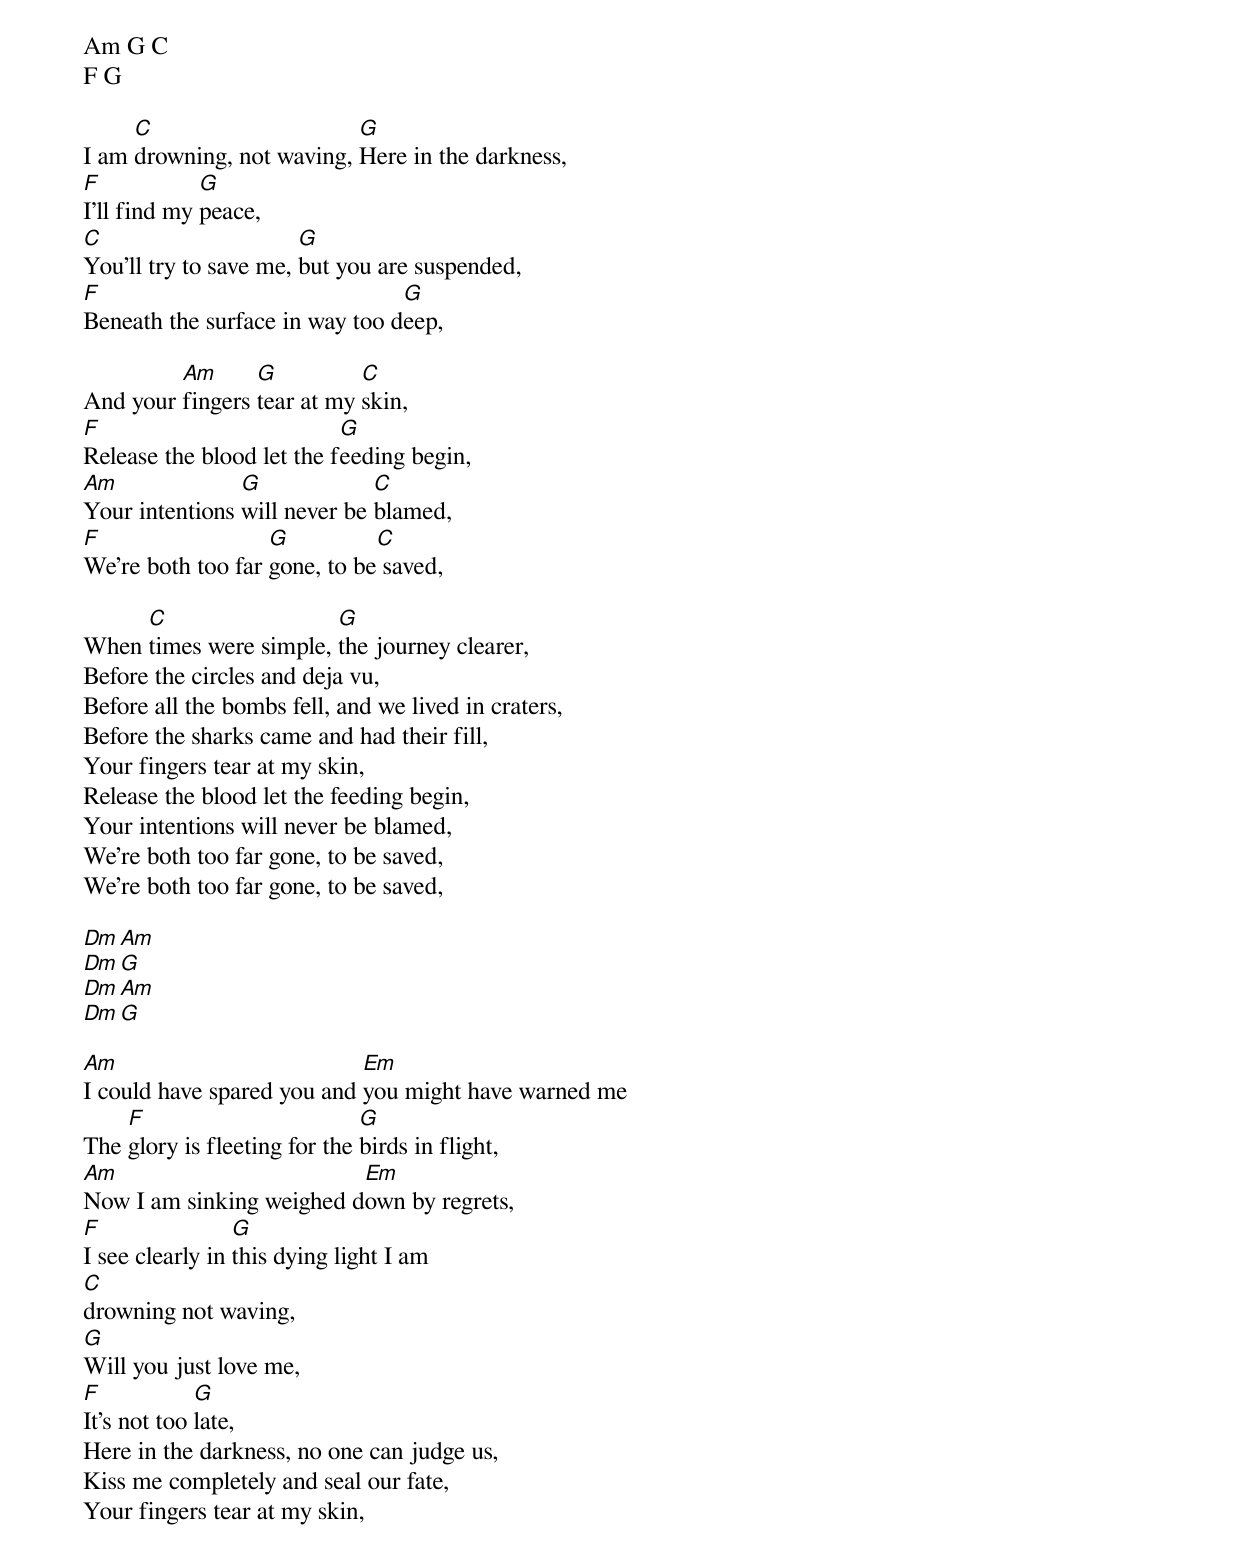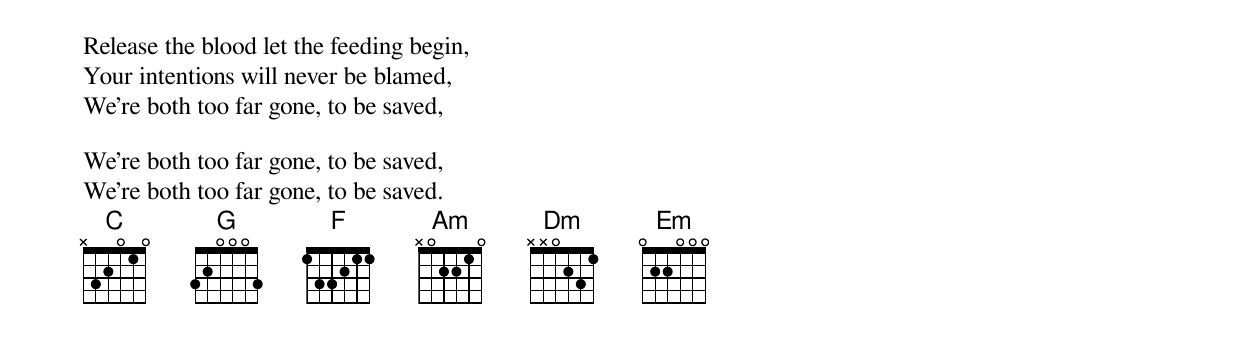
Am G C
F G

     C                     G
I am drowning, not waving, Here in the darkness,
F            G
I'll find my peace,
C                      G
You'll try to save me, but you are suspended,
F                               G
Beneath the surface in way too deep,

         Am      G          C
And your fingers tear at my skin,
F                          G
Release the blood let the feeding begin,
Am              G             C
Your intentions will never be blamed,
F                  G          C
We're both too far gone, to be saved,

     C                  G
When times were simple, the journey clearer,
Before the circles and deja vu,
Before all the bombs fell, and we lived in craters,
Before the sharks came and had their fill,
Your fingers tear at my skin,
Release the blood let the feeding begin,
Your intentions will never be blamed,
We're both too far gone, to be saved,
We're both too far gone, to be saved,

Dm Am
Dm G
Dm Am
Dm G

Am                          Em
I could have spared you and you might have warned me
    F                         G
The glory is fleeting for the birds in flight,
Am                        Em
Now I am sinking weighed down by regrets,
F                G
I see clearly in this dying light I am
C
drowning not waving,
G
Will you just love me,
F            G
It's not too late,
Here in the darkness, no one can judge us,
Kiss me completely and seal our fate,
Your fingers tear at my skin,
Release the blood let the feeding begin,
Your intentions will never be blamed,
We're both too far gone, to be saved,

We're both too far gone, to be saved,
We're both too far gone, to be saved.
